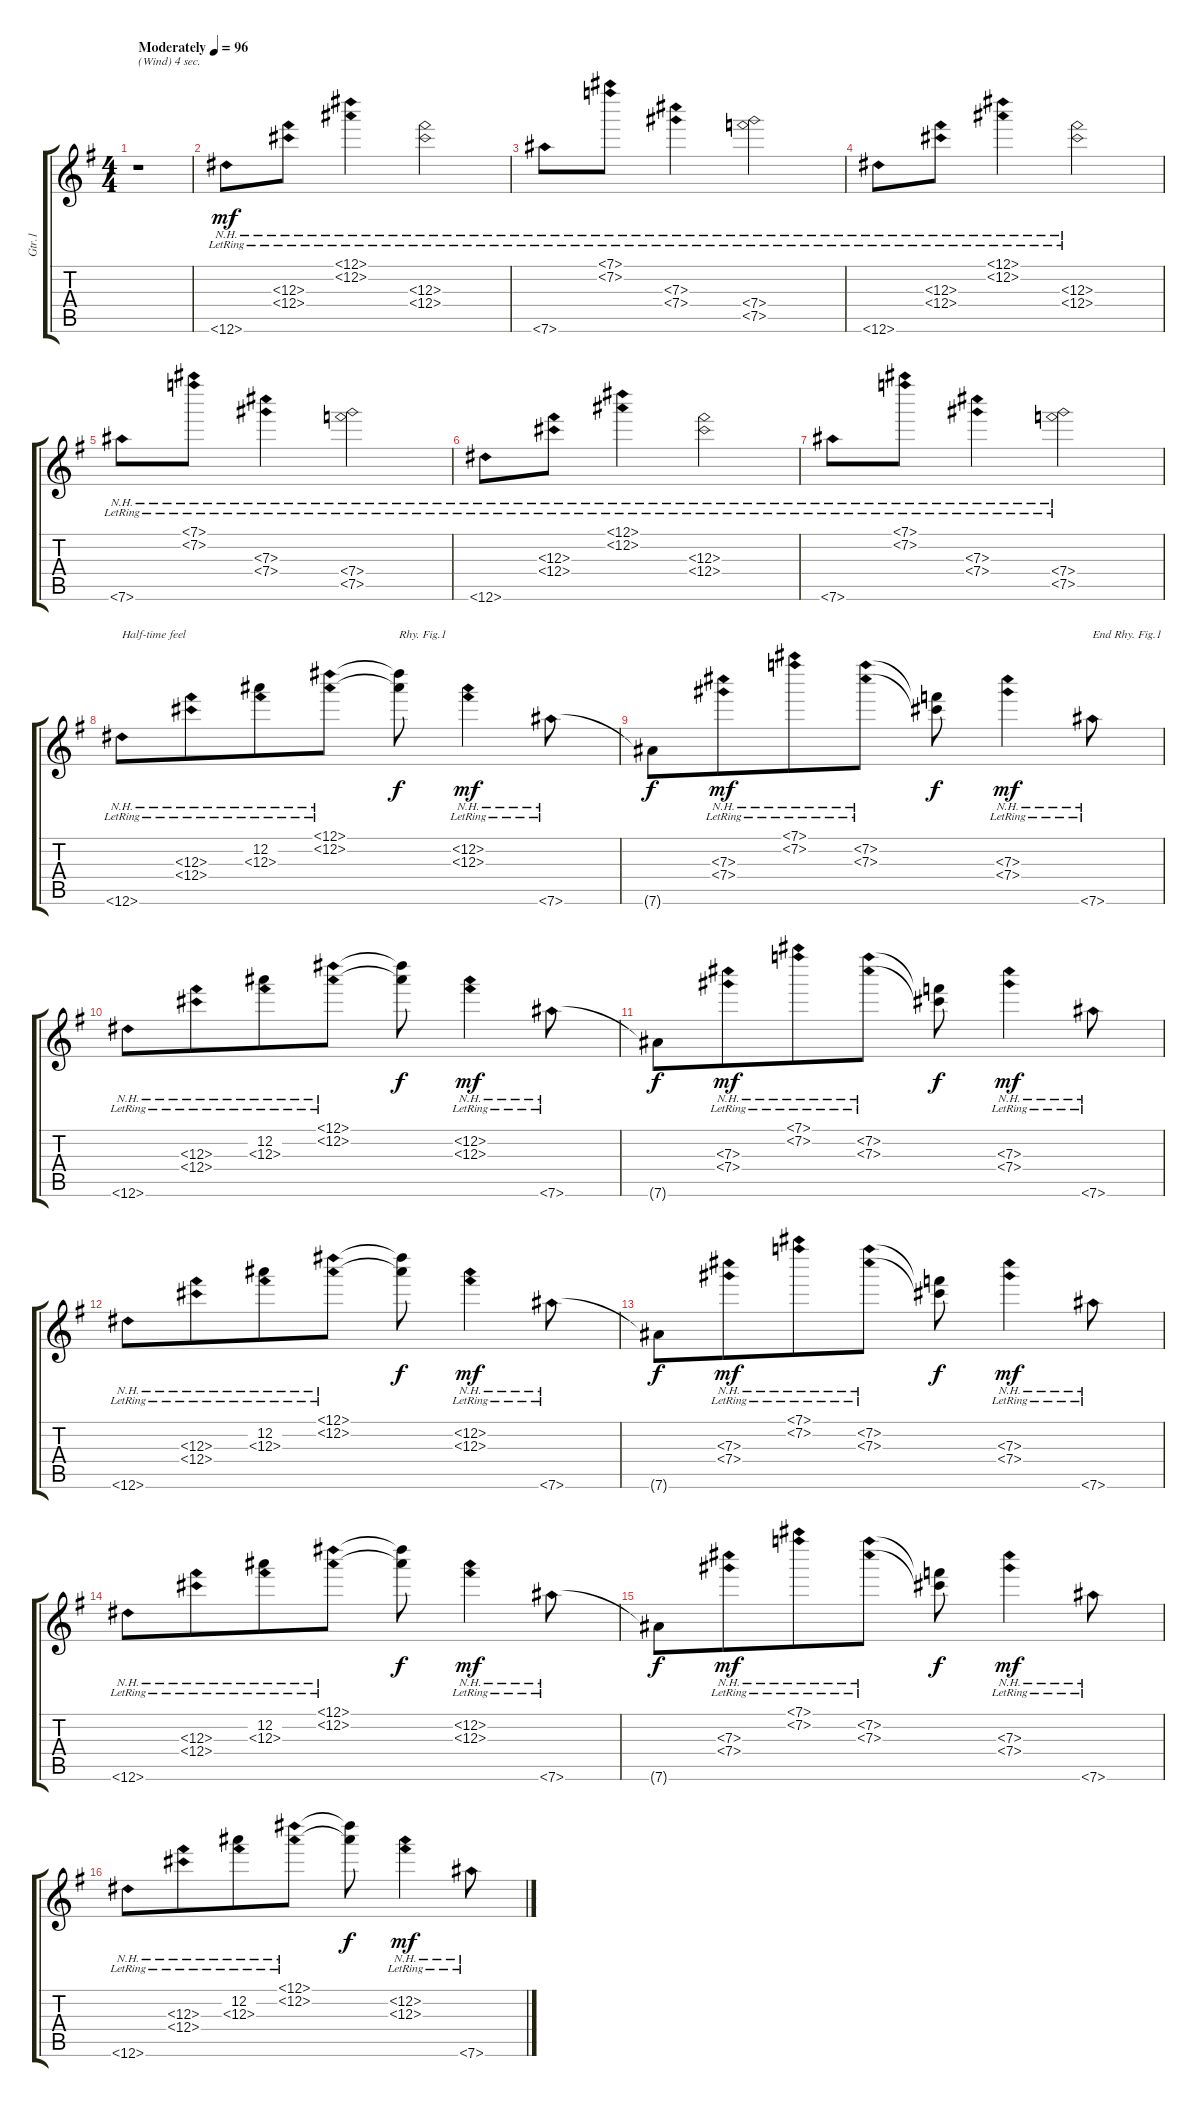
\track ("Gtr.1" "Gtr.1") {instrument acousticguitarnylon}
\staff {score tabs}
\tuning (Eb4 Bb3 Gb3 Db3 Bb2 Eb2) {hide}
\ts (4 4)
\tempo (96 "Moderately")
\clef g2
\ks eminor
r.1{txt "(Wind) 4 sec." dy mf instrument acousticguitarnylon} |
12.6{nh lr}.8{ot 8vb} (12.3{nh lr} 12.4{nh lr}).8{ot 8vb} (12.1{nh lr} 12.2{nh lr}).4{ot 8vb} (12.3{nh lr} 12.4{nh lr}).2{ot 8vb} |
\ks g
7.6{nh lr}.8{ot 8vb} (7.1{nh lr} 7.2{nh lr}).8{ot 8vb} (7.3{nh lr} 7.4{nh lr}).4{ot 8vb} (7.4{nh lr} 7.5{nh lr}).2{ot 8vb} |
12.6{nh lr}.8{ot 8vb} (12.3{nh lr} 12.4{nh lr}).8{ot 8vb} (12.1{nh lr} 12.2{nh lr}).4{ot 8vb} (12.3{nh lr} 12.4{nh lr}).2{ot 8vb} |
7.6{nh lr}.8{ot 8vb} (7.1{nh lr} 7.2{nh lr}).8{ot 8vb} (7.3{nh lr} 7.4{nh lr}).4{ot 8vb} (7.4{nh lr} 7.5{nh lr}).2{ot 8vb} |
12.6{nh lr}.8{ot 8vb} (12.3{nh lr} 12.4{nh lr}).8{ot 8vb} (12.1{nh lr} 12.2{nh lr}).4{ot 8vb} (12.3{nh lr} 12.4{nh lr}).2{ot 8vb} |
7.6{nh lr}.8{ot 8vb} (7.1{nh lr} 7.2{nh lr}).8{ot 8vb} (7.3{nh lr} 7.4{nh lr}).4{ot 8vb} (7.4{nh lr} 7.5{nh lr}).2{ot 8vb} |
12.6{nh lr}.8{ot 8vb txt "Half-time feel"} (12.3{nh lr} 12.4{nh lr}).8{ot 8vb beam merge} (12.2{lr} 12.3{nh lr}).8{ot 8vb} (12.1{nh lr} 12.2{nh lr}).8{ot 8vb} (12.1{t} 12.2{t}).8{ot 8vb txt "Rhy. Fig.1" dy f beam Down} (12.2{nh lr} 12.3{nh lr}).4{ot 8vb dy mf} 7.6{nh lr}.8{ot 8vb} |
\ks eminor
7.6{t}.8{ot 8vb dy f} (7.3{nh lr} 7.4{nh lr}).8{ot 8vb dy mf beam merge} (7.1{nh lr} 7.2{nh lr}).8{ot 8vb} (7.2{nh lr} 7.3{nh lr}).8{ot 8vb} (7.2{t} 7.3{t}).8{ot 8vb dy f} (7.3{nh lr} 7.4{nh lr}).4{ot 8vb dy mf} 7.6{nh lr}.8{ot 8vb txt "End Rhy. Fig.1"} |
\ks g
12.6{nh lr}.8{ot 8vb} (12.3{nh lr} 12.4{nh lr}).8{ot 8vb beam merge} (12.2{lr} 12.3{nh lr}).8{ot 8vb} (12.1{nh lr} 12.2{nh lr}).8{ot 8vb} (12.1{t} 12.2{t}).8{ot 8vb dy f beam Down} (12.2{nh lr} 12.3{nh lr}).4{ot 8vb dy mf} 7.6{nh lr}.8{ot 8vb} |
\ks eminor
7.6{t}.8{ot 8vb dy f} (7.3{nh lr} 7.4{nh lr}).8{ot 8vb dy mf beam merge} (7.1{nh lr} 7.2{nh lr}).8{ot 8vb} (7.2{nh lr} 7.3{nh lr}).8{ot 8vb} (7.2{t} 7.3{t}).8{ot 8vb dy f} (7.3{nh lr} 7.4{nh lr}).4{ot 8vb dy mf} 7.6{nh lr}.8{ot 8vb} |
\ks g
12.6{nh lr}.8{ot 8vb} (12.3{nh lr} 12.4{nh lr}).8{ot 8vb beam merge} (12.2{lr} 12.3{nh lr}).8{ot 8vb} (12.1{nh lr} 12.2{nh lr}).8{ot 8vb} (12.1{t} 12.2{t}).8{ot 8vb dy f beam Down} (12.2{nh lr} 12.3{nh lr}).4{ot 8vb dy mf} 7.6{nh lr}.8{ot 8vb} |
\ks eminor
7.6{t}.8{ot 8vb dy f} (7.3{nh lr} 7.4{nh lr}).8{ot 8vb dy mf beam merge} (7.1{nh lr} 7.2{nh lr}).8{ot 8vb} (7.2{nh lr} 7.3{nh lr}).8{ot 8vb} (7.2{t} 7.3{t}).8{ot 8vb dy f} (7.3{nh lr} 7.4{nh lr}).4{ot 8vb dy mf} 7.6{nh lr}.8{ot 8vb} |
\ks g
12.6{nh lr}.8{ot 8vb} (12.3{nh lr} 12.4{nh lr}).8{ot 8vb beam merge} (12.2{lr} 12.3{nh lr}).8{ot 8vb} (12.1{nh lr} 12.2{nh lr}).8{ot 8vb} (12.1{t} 12.2{t}).8{ot 8vb dy f beam Down} (12.2{nh lr} 12.3{nh lr}).4{ot 8vb dy mf} 7.6{nh lr}.8{ot 8vb} |
\ks eminor
7.6{t}.8{ot 8vb dy f} (7.3{nh lr} 7.4{nh lr}).8{ot 8vb dy mf beam merge} (7.1{nh lr} 7.2{nh lr}).8{ot 8vb} (7.2{nh lr} 7.3{nh lr}).8{ot 8vb} (7.2{t} 7.3{t}).8{ot 8vb dy f} (7.3{nh lr} 7.4{nh lr}).4{ot 8vb dy mf} 7.6{nh lr}.8{ot 8vb} |
\ks g
12.6{nh lr}.8{ot 8vb} (12.3{nh lr} 12.4{nh lr}).8{ot 8vb beam merge} (12.2{lr} 12.3{nh lr}).8{ot 8vb} (12.1{nh lr} 12.2{nh lr}).8{ot 8vb} (12.1{t} 12.2{t}).8{ot 8vb dy f beam Down} (12.2{nh lr} 12.3{nh lr}).4{ot 8vb dy mf} 7.6{nh lr}.8{ot 8vb}
